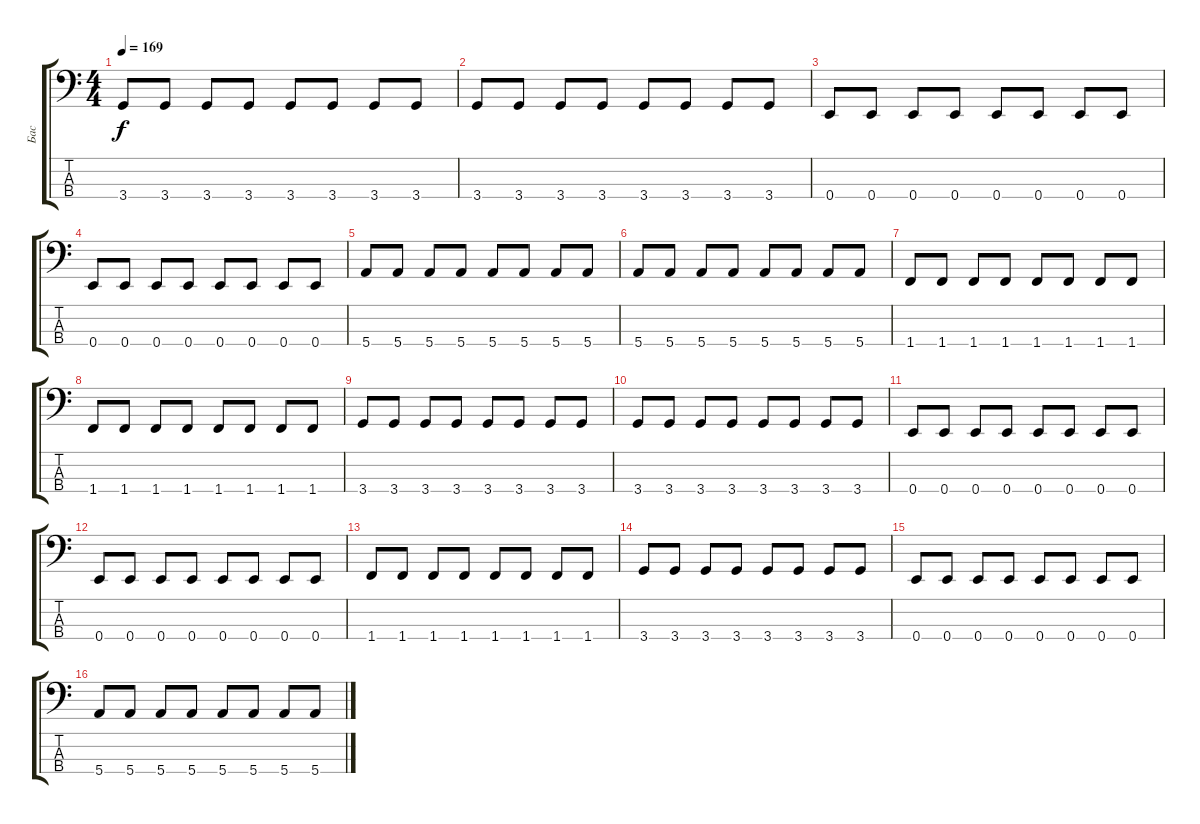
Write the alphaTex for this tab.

\track ("Бас" "Бас") {instrument electricbassfinger}
\staff {score tabs}
\tuning (G2 D2 A1 E1) {hide}
\ts (4 4)
\tempo 169
\clef f4
\ks c
3.4.8{dy f} 3.4.8 3.4.8 3.4.8 3.4.8 3.4.8 3.4.8 3.4.8 |
3.4.8 3.4.8 3.4.8 3.4.8 3.4.8 3.4.8 3.4.8 3.4.8 |
0.4.8 0.4.8 0.4.8 0.4.8 0.4.8 0.4.8 0.4.8 0.4.8 |
0.4.8 0.4.8 0.4.8 0.4.8 0.4.8 0.4.8 0.4.8 0.4.8 |
5.4.8 5.4.8 5.4.8 5.4.8 5.4.8 5.4.8 5.4.8 5.4.8 |
5.4.8 5.4.8 5.4.8 5.4.8 5.4.8 5.4.8 5.4.8 5.4.8 |
1.4.8 1.4.8 1.4.8 1.4.8 1.4.8 1.4.8 1.4.8 1.4.8 |
1.4.8 1.4.8 1.4.8 1.4.8 1.4.8 1.4.8 1.4.8 1.4.8 |
3.4.8 3.4.8 3.4.8 3.4.8 3.4.8 3.4.8 3.4.8 3.4.8 |
3.4.8 3.4.8 3.4.8 3.4.8 3.4.8 3.4.8 3.4.8 3.4.8 |
0.4.8 0.4.8 0.4.8 0.4.8 0.4.8 0.4.8 0.4.8 0.4.8 |
0.4.8 0.4.8 0.4.8 0.4.8 0.4.8 0.4.8 0.4.8 0.4.8 |
1.4.8 1.4.8 1.4.8 1.4.8 1.4.8 1.4.8 1.4.8 1.4.8 |
3.4.8 3.4.8 3.4.8 3.4.8 3.4.8 3.4.8 3.4.8 3.4.8 |
0.4.8 0.4.8 0.4.8 0.4.8 0.4.8 0.4.8 0.4.8 0.4.8 |
5.4.8 5.4.8 5.4.8 5.4.8 5.4.8 5.4.8 5.4.8 5.4.8
